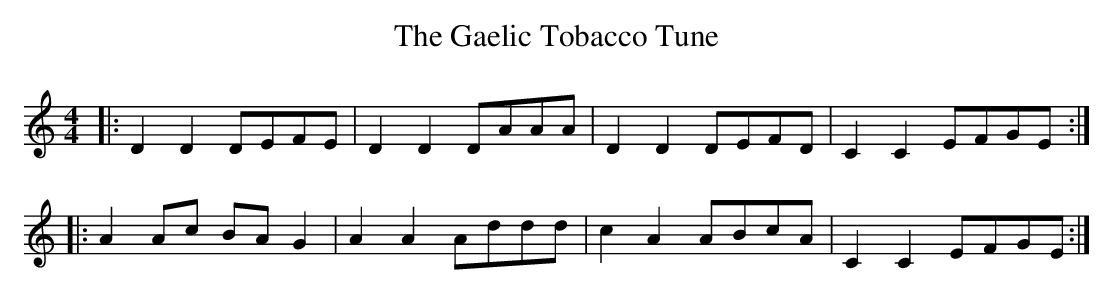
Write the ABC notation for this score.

X:1
T: The Gaelic Tobacco Tune
M: 4/4
L: 1/8
K: Ddor
|:D2D2 DEFE|D2D2 DAAA|D2D2 DEFD|C2C2 EFGE:|
|:A2Ac BAG2|A2A2 Addd|c2A2 ABcA|C2C2 EFGE:|
